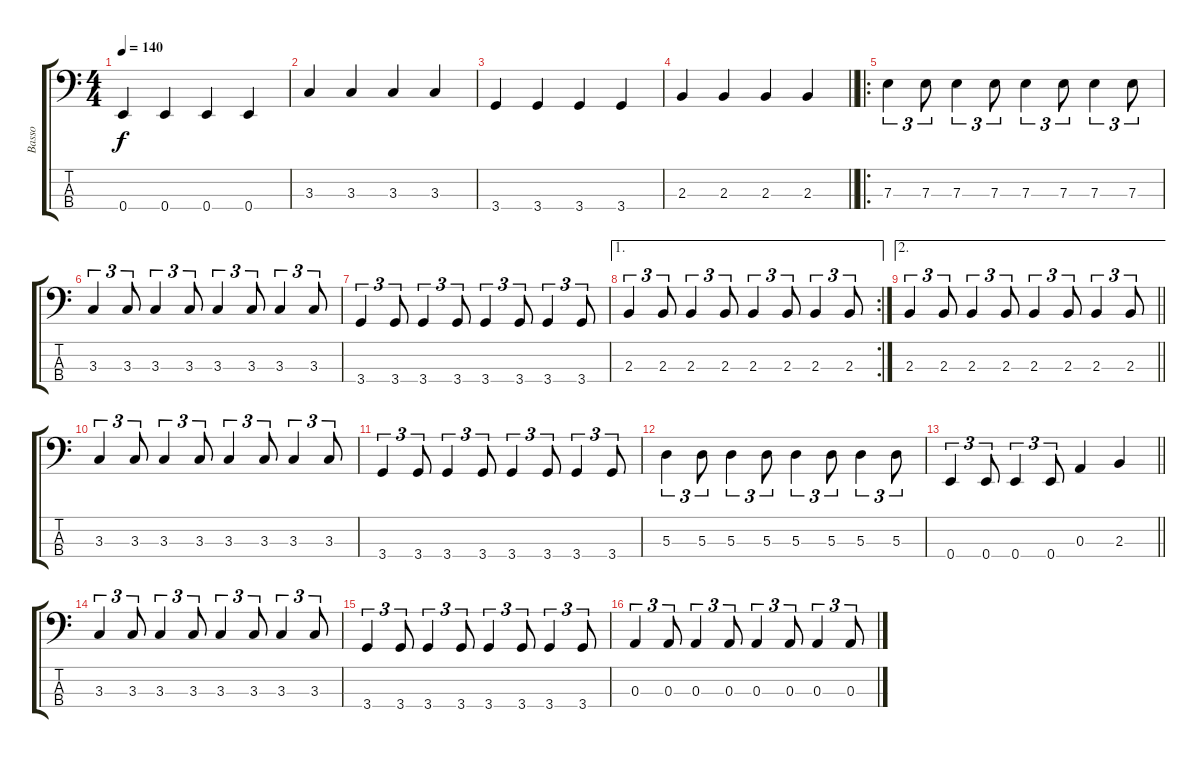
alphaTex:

\track ("Basso" "Basso") {instrument electricbassfinger}
\staff {score tabs}
\tuning (G2 D2 A1 E1) {hide}
\ts (4 4)
\tempo 140
\clef f4
\ks c
0.4.4{dy f} 0.4.4 0.4.4 0.4.4 |
3.3.4 3.3.4 3.3.4 3.3.4 |
3.4.4 3.4.4 3.4.4 3.4.4 |
\barLineRight lightlight
2.3.4 2.3.4 2.3.4 2.3.4 |
\ro
7.3.4{tu (3 2)} 7.3.8{tu (3 2)} 7.3.4{tu (3 2)} 7.3.8{tu (3 2)} 7.3.4{tu (3 2)} 7.3.8{tu (3 2)} 7.3.4{tu (3 2)} 7.3.8{tu (3 2)} |
3.3.4{tu (3 2)} 3.3.8{tu (3 2)} 3.3.4{tu (3 2)} 3.3.8{tu (3 2)} 3.3.4{tu (3 2)} 3.3.8{tu (3 2)} 3.3.4{tu (3 2)} 3.3.8{tu (3 2)} |
3.4.4{tu (3 2)} 3.4.8{tu (3 2)} 3.4.4{tu (3 2)} 3.4.8{tu (3 2)} 3.4.4{tu (3 2)} 3.4.8{tu (3 2)} 3.4.4{tu (3 2)} 3.4.8{tu (3 2)} |
\ae 1
\rc 2
2.3.4{tu (3 2)} 2.3.8{tu (3 2)} 2.3.4{tu (3 2)} 2.3.8{tu (3 2)} 2.3.4{tu (3 2)} 2.3.8{tu (3 2)} 2.3.4{tu (3 2)} 2.3.8{tu (3 2)} |
\ae 2
\barLineRight lightlight
2.3.4{tu (3 2)} 2.3.8{tu (3 2)} 2.3.4{tu (3 2)} 2.3.8{tu (3 2)} 2.3.4{tu (3 2)} 2.3.8{tu (3 2)} 2.3.4{tu (3 2)} 2.3.8{tu (3 2)} |
3.3.4{tu (3 2)} 3.3.8{tu (3 2)} 3.3.4{tu (3 2)} 3.3.8{tu (3 2)} 3.3.4{tu (3 2)} 3.3.8{tu (3 2)} 3.3.4{tu (3 2)} 3.3.8{tu (3 2)} |
3.4.4{tu (3 2)} 3.4.8{tu (3 2)} 3.4.4{tu (3 2)} 3.4.8{tu (3 2)} 3.4.4{tu (3 2)} 3.4.8{tu (3 2)} 3.4.4{tu (3 2)} 3.4.8{tu (3 2)} |
5.3.4{tu (3 2)} 5.3.8{tu (3 2)} 5.3.4{tu (3 2)} 5.3.8{tu (3 2)} 5.3.4{tu (3 2)} 5.3.8{tu (3 2)} 5.3.4{tu (3 2)} 5.3.8{tu (3 2)} |
\barLineRight lightlight
0.4.4{tu (3 2)} 0.4.8{tu (3 2)} 0.4.4{tu (3 2)} 0.4.8{tu (3 2)} 0.3.4 2.3.4 |
3.3.4{tu (3 2)} 3.3.8{tu (3 2)} 3.3.4{tu (3 2)} 3.3.8{tu (3 2)} 3.3.4{tu (3 2)} 3.3.8{tu (3 2)} 3.3.4{tu (3 2)} 3.3.8{tu (3 2)} |
3.4.4{tu (3 2)} 3.4.8{tu (3 2)} 3.4.4{tu (3 2)} 3.4.8{tu (3 2)} 3.4.4{tu (3 2)} 3.4.8{tu (3 2)} 3.4.4{tu (3 2)} 3.4.8{tu (3 2)} |
0.3.4{tu (3 2)} 0.3.8{tu (3 2)} 0.3.4{tu (3 2)} 0.3.8{tu (3 2)} 0.3.4{tu (3 2)} 0.3.8{tu (3 2)} 0.3.4{tu (3 2)} 0.3.8{tu (3 2)}
